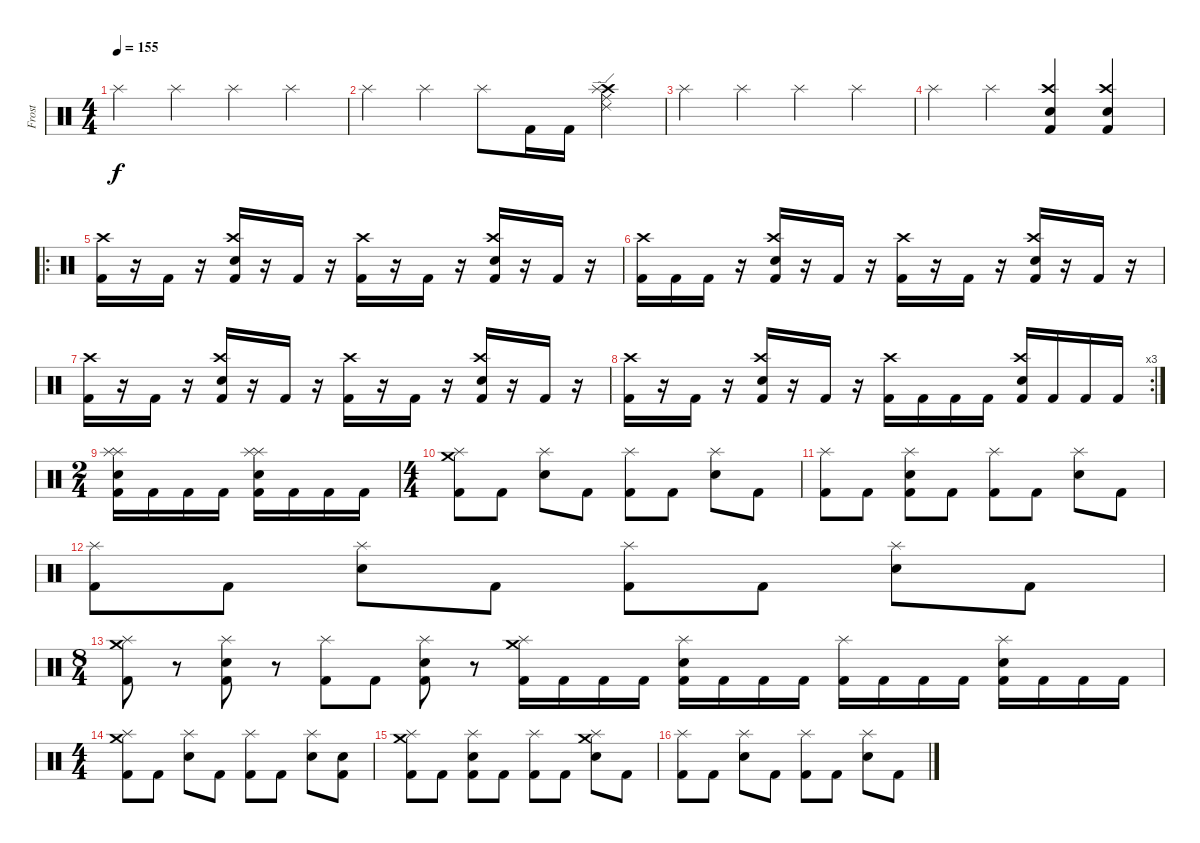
\track ("Frost" "Frost") {instrument percussion}
\staff {score}
\articulation defaults
\ts (4 4)
\tempo 155
\clef neutral
\ks c "Splash (hit)".4{dy f} "Splash (hit)".4 "Splash (hit)".4 "Splash (hit)".4
|
"Splash (hit)".4 "Splash (hit)".4 "Splash (hit)".8 "Kick (hit) 2".16 "Kick (hit) 2".16 ("Ride (middle)" "Ride (edge) 2" "Crash high (hit)" "Splash (hit)").4 |
"Splash (hit)".4 "Splash (hit)".4 "Splash (hit)".4 "Splash (hit)".4 |
"Splash (hit)".4 "Splash (hit)".4 ("Kick (hit) 2" "Electric Snare (hit)" "Crash high (hit)").4 ("Kick (hit) 2" "Electric Snare (hit)" "Crash high (hit)").4 |
\ro
("Kick (hit) 2" "Crash high (hit)").16 r.16 "Kick (hit) 2".16 r.16 ("Kick (hit) 2" "Electric Snare (hit)" "Crash high (hit)").16 r.16 "Kick (hit) 2".16 r.16 ("Kick (hit) 2" "Crash high (hit)").16 r.16 "Kick (hit) 2".16 r.16 ("Kick (hit) 2" "Electric Snare (hit)" "Crash high (hit)").16 r.16 "Kick (hit) 2".16 r.16 |
("Kick (hit) 2" "Crash high (hit)").16 "Kick (hit) 2".16 "Kick (hit) 2".16 r.16 ("Kick (hit) 2" "Electric Snare (hit)" "Crash high (hit)").16 r.16 "Kick (hit) 2".16 r.16 ("Kick (hit) 2" "Crash high (hit)").16 r.16 "Kick (hit) 2".16 r.16 ("Kick (hit) 2" "Electric Snare (hit)" "Crash high (hit)").16 r.16 "Kick (hit) 2".16 r.16 |
("Kick (hit) 2" "Crash high (hit)").16 r.16 "Kick (hit) 2".16 r.16 ("Kick (hit) 2" "Electric Snare (hit)" "Crash high (hit)").16 r.16 "Kick (hit) 2".16 r.16 ("Kick (hit) 2" "Crash high (hit)").16 r.16 "Kick (hit) 2".16 r.16 ("Kick (hit) 2" "Electric Snare (hit)" "Crash high (hit)").16 r.16 "Kick (hit) 2".16 r.16 |
\rc 3
("Kick (hit) 2" "Crash high (hit)").16 r.16 "Kick (hit) 2".16 r.16 ("Kick (hit) 2" "Electric Snare (hit)" "Crash high (hit)").16 r.16 "Kick (hit) 2".16 r.16 ("Kick (hit) 2" "Crash high (hit)").16 "Kick (hit) 2".16 "Kick (hit) 2".16 "Kick (hit) 2".16 ("Kick (hit) 2" "Electric Snare (hit)" "Crash high (hit)").16 "Kick (hit) 2".16 "Kick (hit) 2".16 "Kick (hit) 2".16 |
\ts (2 4)
("Kick (hit) 2" "Splash (hit)" "Splash (hit)" "Electric Snare (hit)").16 "Kick (hit) 2".16 "Kick (hit) 2".16 "Kick (hit) 2".16 ("Kick (hit) 2" "Splash (hit)" "Splash (hit)" "Electric Snare (hit)").16 "Kick (hit) 2".16 "Kick (hit) 2".16 "Kick (hit) 2".16 |
\ts (4 4)
("Kick (hit) 2" "Splash (hit)" "Crash medium (hit)").8 "Kick (hit) 2".8 ("Electric Snare (hit)" "Splash (hit)").8 "Kick (hit) 2".8 ("Kick (hit) 2" "Splash (hit)").8 "Kick (hit) 2".8 ("Electric Snare (hit)" "Splash (hit)").8 "Kick (hit) 2".8 |
("Kick (hit) 2" "Splash (hit)").8 "Kick (hit) 2".8 ("Kick (hit) 2" "Electric Snare (hit)" "Splash (hit)").8 "Kick (hit) 2".8 ("Kick (hit) 2" "Splash (hit)").8 "Kick (hit) 2".8 ("Electric Snare (hit)" "Splash (hit)").8 "Kick (hit) 2".8 |
("Kick (hit) 2" "Splash (hit)").8 "Kick (hit) 2".8 ("Electric Snare (hit)" "Splash (hit)").8 "Kick (hit) 2".8 ("Kick (hit) 2" "Splash (hit)").8 "Kick (hit) 2".8 ("Electric Snare (hit)" "Splash (hit)").8 "Kick (hit) 2".8 |
\ts (8 4)
("Kick (hit) 2" "Splash (hit)" "Crash medium (hit)").8 r.8 ("Kick (hit) 2" "Electric Snare (hit)" "Splash (hit)").8 r.8 ("Kick (hit) 2" "Splash (hit)").8 "Kick (hit) 2".8 ("Kick (hit) 2" "Electric Snare (hit)" "Splash (hit)").8 r.8 ("Kick (hit) 2" "Splash (hit)" "Crash medium (hit)").16 "Kick (hit) 2".16 "Kick (hit) 2".16 "Kick (hit) 2".16 ("Kick (hit) 2" "Electric Snare (hit)" "Splash (hit)").16 "Kick (hit) 2".16 "Kick (hit) 2".16 "Kick (hit) 2".16 ("Kick (hit) 2" "Splash (hit)").16 "Kick (hit) 2".16 "Kick (hit) 2".16 "Kick (hit) 2".16 ("Kick (hit) 2" "Electric Snare (hit)" "Splash (hit)").16 "Kick (hit) 2".16 "Kick (hit) 2".16 "Kick (hit) 2".16 |
\ts (4 4)
("Kick (hit) 2" "Splash (hit)" "Crash medium (hit)").8 "Kick (hit) 2".8 ("Electric Snare (hit)" "Splash (hit)").8 "Kick (hit) 2".8 ("Kick (hit) 2" "Splash (hit)").8 "Kick (hit) 2".8 ("Electric Snare (hit)" "Splash (hit)").8 ("Kick (hit) 2" "Electric Snare (hit)").8 |
("Kick (hit) 2" "Splash (hit)" "Crash medium (hit)").8 "Kick (hit) 2".8 ("Kick (hit) 2" "Electric Snare (hit)" "Splash (hit)").8 "Kick (hit) 2".8 ("Kick (hit) 2" "Splash (hit)").8 "Kick (hit) 2".8 ("Electric Snare (hit)" "Splash (hit)" "Crash medium (hit)").8 "Kick (hit) 2".8 |
("Kick (hit) 2" "Splash (hit)").8 "Kick (hit) 2".8 ("Electric Snare (hit)" "Splash (hit)").8 "Kick (hit) 2".8 ("Kick (hit) 2" "Splash (hit)").8 "Kick (hit) 2".8 ("Electric Snare (hit)" "Splash (hit)").8 "Kick (hit) 2".8
